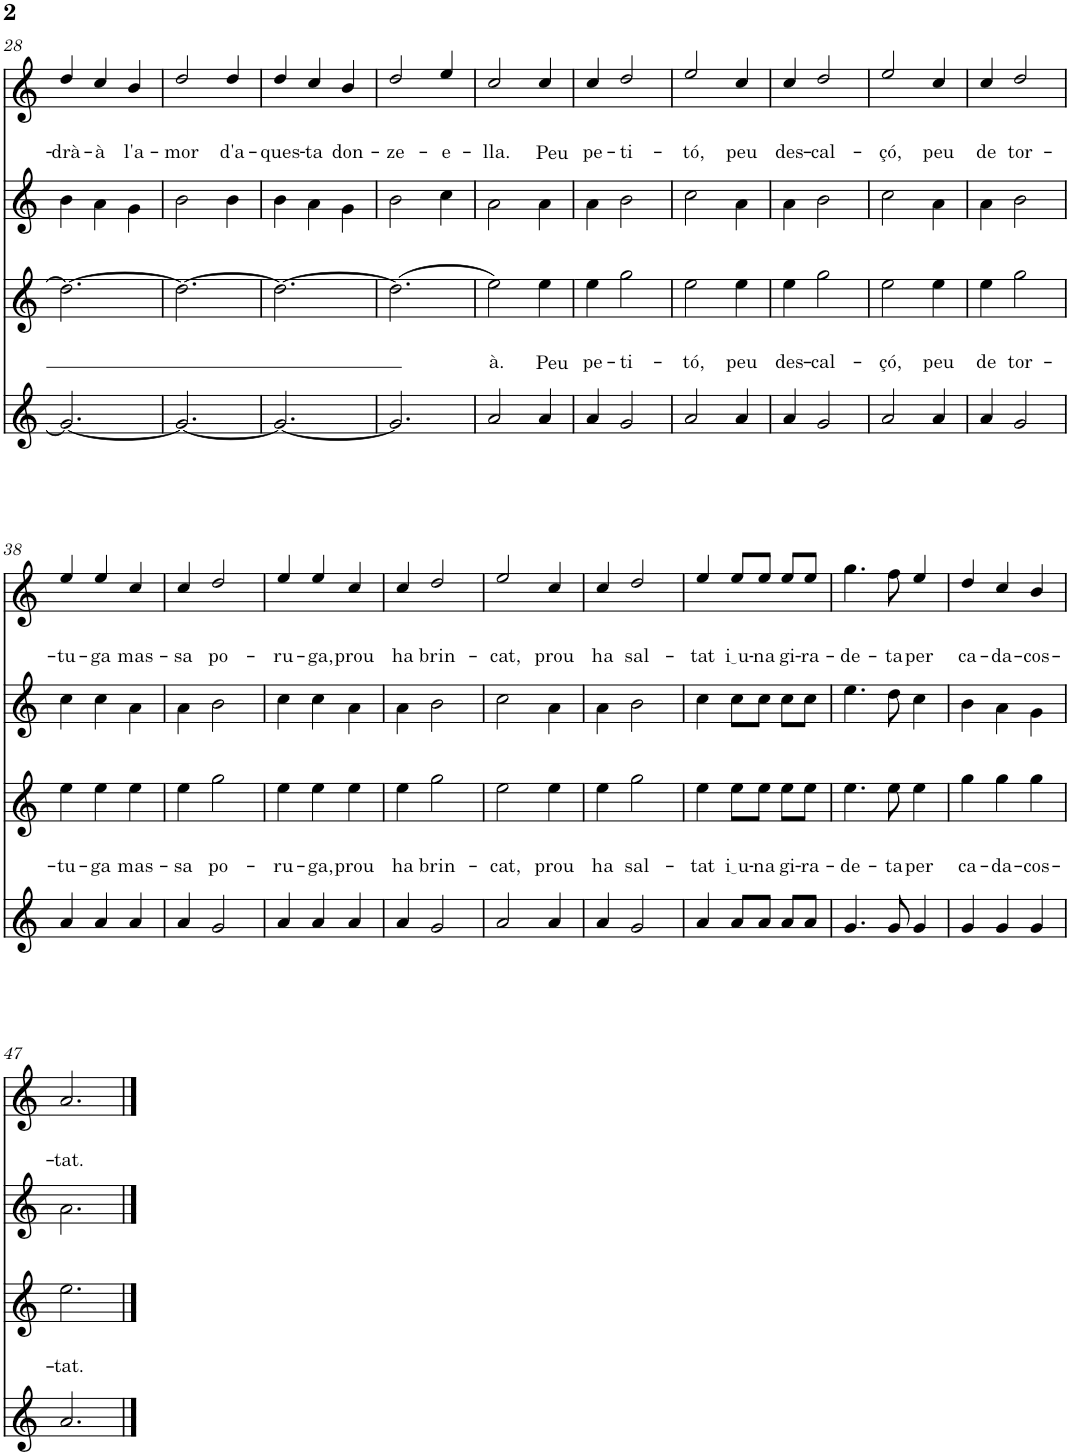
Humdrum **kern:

**kern	**kern	**text	**text	**kern	**kern	**text	**text
*part4	*part3	*part3	*part3	*part2	*part1	*part1	*part1
*staff4	*staff3	*staff3	*staff3	*staff2	*staff1	*staff1	*staff1
*I"Gralla 4	*I"Gralla 3	*	*	*I"Gralla 2	*I"Gralla 1	*	*
!!LO:PB:g=z
*clefG2	*clefG2	*	*	*clefG2	*clefG2	*	*
*k[]	*k[]	*	*	*k[]	*k[]	*	*
*M3/4	*M3/4	*	*	*M3/4	*M3/4	*	*
=28	=28	=28	=28	=28	=28	=28	=28
!	!	!	!	!	!	!	!LO:LY:b
2.g/_	2.dd\_	.	.	4b\	4dd/	.	-drà-
!	!	!	!	!	!	!	!LO:LY:b
.	.	.	.	4a\	4cc/	.	-à
!	!	!	!	!	!	!	!LO:LY:b
.	.	.	.	4g\	4b/	.	l'a-
=29	=29	=29	=29	=29	=29	=29	=29
!	!	!	!	!	!	!	!LO:LY:b
2.g/_	2.dd\_	.	.	2b\	2dd/	.	-mor
!	!	!	!	!	!	!	!LO:LY:b
.	.	.	.	4b\	4dd/	.	d'a-
=30	=30	=30	=30	=30	=30	=30	=30
!	!	!	!	!	!	!	!LO:LY:b
2.g/_	2.dd\_	.	.	4b\	4dd/	.	-ques-
!	!	!	!	!	!	!	!LO:LY:b
.	.	.	.	4a\	4cc/	.	-ta
!	!	!	!	!	!	!	!LO:LY:b
.	.	.	.	4g\	4b/	.	don-
=31	=31	=31	=31	=31	=31	=31	=31
!	!	!	!	!	!	!	!LO:LY:b
2.g/]	(2.dd\]	.	.	2b\	2dd/	.	-ze-
!	!	!	!	!	!	!	!LO:LY:b
.	.	.	.	4cc\	4ee/	.	-e-
=32	=32	=32	=32	=32	=32	=32	=32
!	!	!	!LO:LY:b	!	!	!	!LO:LY:b
2a/	2ee\)	.	à.	2a\	2cc/	.	-lla.
!	!	!	!LO:LY:b	!	!	!	!LO:LY:b
4a/	4ee\	.	Peu	4a\	4cc/	.	Peu
=33	=33	=33	=33	=33	=33	=33	=33
!	!	!	!LO:LY:b	!	!	!	!LO:LY:b
4a/	4ee\	.	pe-	4a\	4cc/	.	pe-
!	!	!	!LO:LY:b	!	!	!	!LO:LY:b
2g/	2gg\	.	-ti-	2b\	2dd/	.	-ti-
=34	=34	=34	=34	=34	=34	=34	=34
!	!	!	!LO:LY:b	!	!	!	!LO:LY:b
2a/	2ee\	.	-tó,	2cc\	2ee/	.	-tó,
!	!	!	!LO:LY:b	!	!	!	!LO:LY:b
4a/	4ee\	.	peu	4a\	4cc/	.	peu
=35	=35	=35	=35	=35	=35	=35	=35
!	!	!	!LO:LY:b	!	!	!	!LO:LY:b
4a/	4ee\	.	des-	4a\	4cc/	.	des-
!	!	!	!LO:LY:b	!	!	!	!LO:LY:b
2g/	2gg\	.	-cal-	2b\	2dd/	.	-cal-
=36	=36	=36	=36	=36	=36	=36	=36
!	!	!	!LO:LY:b	!	!	!	!LO:LY:b
2a/	2ee\	.	-çó,	2cc\	2ee/	.	-çó,
!	!	!	!LO:LY:b	!	!	!	!LO:LY:b
4a/	4ee\	.	peu	4a\	4cc/	.	peu
=37	=37	=37	=37	=37	=37	=37	=37
!	!	!	!LO:LY:b	!	!	!	!LO:LY:b
4a/	4ee\	.	de	4a\	4cc/	.	de
!	!	!	!LO:LY:b	!	!	!	!LO:LY:b
2g/	2gg\	.	tor-	2b\	2dd/	.	tor-
!!LO:LB:g=z
=38	=38	=38	=38	=38	=38	=38	=38
!	!	!	!LO:LY:b	!	!	!	!LO:LY:b
4a/	4ee\	.	-tu-	4cc\	4ee/	.	-tu-
!	!	!	!LO:LY:b	!	!	!	!LO:LY:b
4a/	4ee\	.	-ga	4cc\	4ee/	.	-ga
!	!	!	!LO:LY:b	!	!	!	!LO:LY:b
4a/	4ee\	.	mas-	4a\	4cc/	.	mas-
=39	=39	=39	=39	=39	=39	=39	=39
!	!	!	!LO:LY:b	!	!	!	!LO:LY:b
4a/	4ee\	.	-sa	4a\	4cc/	.	-sa
!	!	!	!LO:LY:b	!	!	!	!LO:LY:b
2g/	2gg\	.	po-	2b\	2dd/	.	po-
=40	=40	=40	=40	=40	=40	=40	=40
!	!	!	!LO:LY:b	!	!	!	!LO:LY:b
4a/	4ee\	.	-ru-	4cc\	4ee/	.	-ru-
!	!	!	!LO:LY:b	!	!	!	!LO:LY:b
4a/	4ee\	.	-ga,	4cc\	4ee/	.	-ga,
!	!	!	!LO:LY:b	!	!	!	!LO:LY:b
4a/	4ee\	.	prou	4a\	4cc/	.	prou
=41	=41	=41	=41	=41	=41	=41	=41
!	!	!	!LO:LY:b	!	!	!	!LO:LY:b
4a/	4ee\	.	ha	4a\	4cc/	.	ha
!	!	!	!LO:LY:b	!	!	!	!LO:LY:b
2g/	2gg\	.	brin-	2b\	2dd/	.	brin-
=42	=42	=42	=42	=42	=42	=42	=42
!	!	!	!LO:LY:b	!	!	!	!LO:LY:b
2a/	2ee\	.	-cat,	2cc\	2ee/	.	-cat,
!	!	!	!LO:LY:b	!	!	!	!LO:LY:b
4a/	4ee\	.	prou	4a\	4cc/	.	prou
=43	=43	=43	=43	=43	=43	=43	=43
!	!	!	!LO:LY:b	!	!	!	!LO:LY:b
4a/	4ee\	.	ha	4a\	4cc/	.	ha
!	!	!	!LO:LY:b	!	!	!	!LO:LY:b
2g/	2gg\	.	sal-	2b\	2dd/	.	sal-
=44	=44	=44	=44	=44	=44	=44	=44
!	!	!	!LO:LY:b	!	!	!	!LO:LY:b
4a/	4ee\	.	-tat	4cc\	4ee/	.	-tat
!	!	!	!LO:LY:b	!	!	!	!LO:LY:b
8a/L	8ee\L	.	i u	8cc\L	8ee/L	.	i u
!	!	!	!LO:LY:b	!	!	!	!LO:LY:b
8a/J	8ee\J	.	-na	8cc\J	8ee/J	.	-na
!	!	!	!LO:LY:b	!	!	!	!LO:LY:b
8a/L	8ee\L	.	gi-	8cc\L	8ee/L	.	gi-
!	!	!	!LO:LY:b	!	!	!	!LO:LY:b
8a/J	8ee\J	.	-ra-	8cc\J	8ee/J	.	-ra-
=45	=45	=45	=45	=45	=45	=45	=45
!	!	!	!LO:LY:b	!	!	!	!LO:LY:b
4.g/	4.ee\	.	-de-	4.ee\	4.gg\	.	-de-
!	!	!	!LO:LY:b	!	!	!	!LO:LY:b
8g/	8ee\	.	-ta	8dd\	8ff\	.	-ta
!	!	!	!LO:LY:b	!	!	!	!LO:LY:b
4g/	4ee\	.	per	4cc\	4ee/	.	per
=46	=46	=46	=46	=46	=46	=46	=46
!	!	!	!LO:LY:b	!	!	!	!LO:LY:b
4g/	4gg\	.	ca-	4b\	4dd/	.	ca-
!	!	!	!LO:LY:b	!	!	!	!LO:LY:b
4g/	4gg\	.	-da-	4a\	4cc/	.	-da-
!	!	!	!LO:LY:b	!	!	!	!LO:LY:b
4g/	4gg\	.	-cos-	4g\	4b/	.	-cos-
!!LO:LB:g=z
=47	=47	=47	=47	=47	=47	=47	=47
!	!	!	!LO:LY:b	!	!	!	!LO:LY:b
2.a/	2.ee\	.	-tat.	2.a\	2.a/	.	-tat.
==	==	==	==	==	==	==	==
*-	*-	*-	*-	*-	*-	*-	*-
